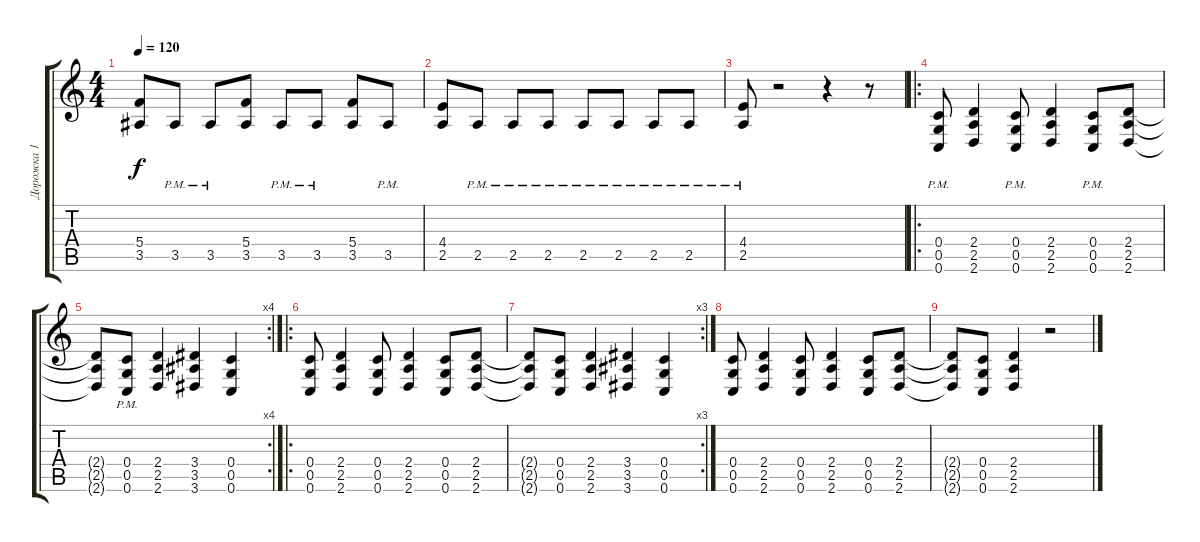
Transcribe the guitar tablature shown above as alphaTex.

\track ("Дорожка 1" "Дорожка 1") {instrument distortionguitar}
\staff {score tabs}
\tuning (D4 A3 F3 C3 G2 C2) {hide}
\ts (4 4)
\tempo 120
\clef g2
\ks c
(5.4 3.5).8{dy f} 3.5{pm}.8 3.5{pm}.8 (5.4 3.5).8 3.5{pm}.8 3.5{pm}.8 (5.4 3.5).8 3.5{pm}.8 |
(4.4 2.5).8 2.5{pm}.8 2.5{pm}.8 2.5{pm}.8 2.5{pm}.8 2.5{pm}.8 2.5{pm}.8 2.5{pm}.8 |
(4.4{pm} 2.5{pm}).8 r.2 r.4 r.8 |
\ro
(0.4{pm} 0.5{pm} 0.6{pm}).8 (2.4 2.5 2.6).4 (0.4{pm} 0.5{pm} 0.6{pm}).8 (2.4 2.5 2.6).4 (0.4{pm} 0.5{pm} 0.6{pm}).8 (2.4 2.5 2.6).8 |
\rc 4
(2.4{t} 2.5{t} 2.6{t}).8 (0.4{pm} 0.5{pm} 0.6{pm}).8 (2.4 2.5 2.6).4 (3.4 3.5 3.6).4 (0.4 0.5 0.6).4 |
\ro
(0.4 0.5 0.6).8 (2.4 2.5 2.6).4 (0.4 0.5 0.6).8 (2.4 2.5 2.6).4 (0.4 0.5 0.6).8 (2.4 2.5 2.6).8 |
\rc 3
(2.4{t} 2.5{t} 2.6{t}).8 (0.4 0.5 0.6).8 (2.4 2.5 2.6).4 (3.4 3.5 3.6).4 (0.4 0.5 0.6).4 |
(0.4 0.5 0.6).8 (2.4 2.5 2.6).4 (0.4 0.5 0.6).8 (2.4 2.5 2.6).4 (0.4 0.5 0.6).8 (2.4 2.5 2.6).8 |
(2.4{t} 2.5{t} 2.6{t}).8 (0.4 0.5 0.6).8 (2.4 2.5 2.6).4 r.2
